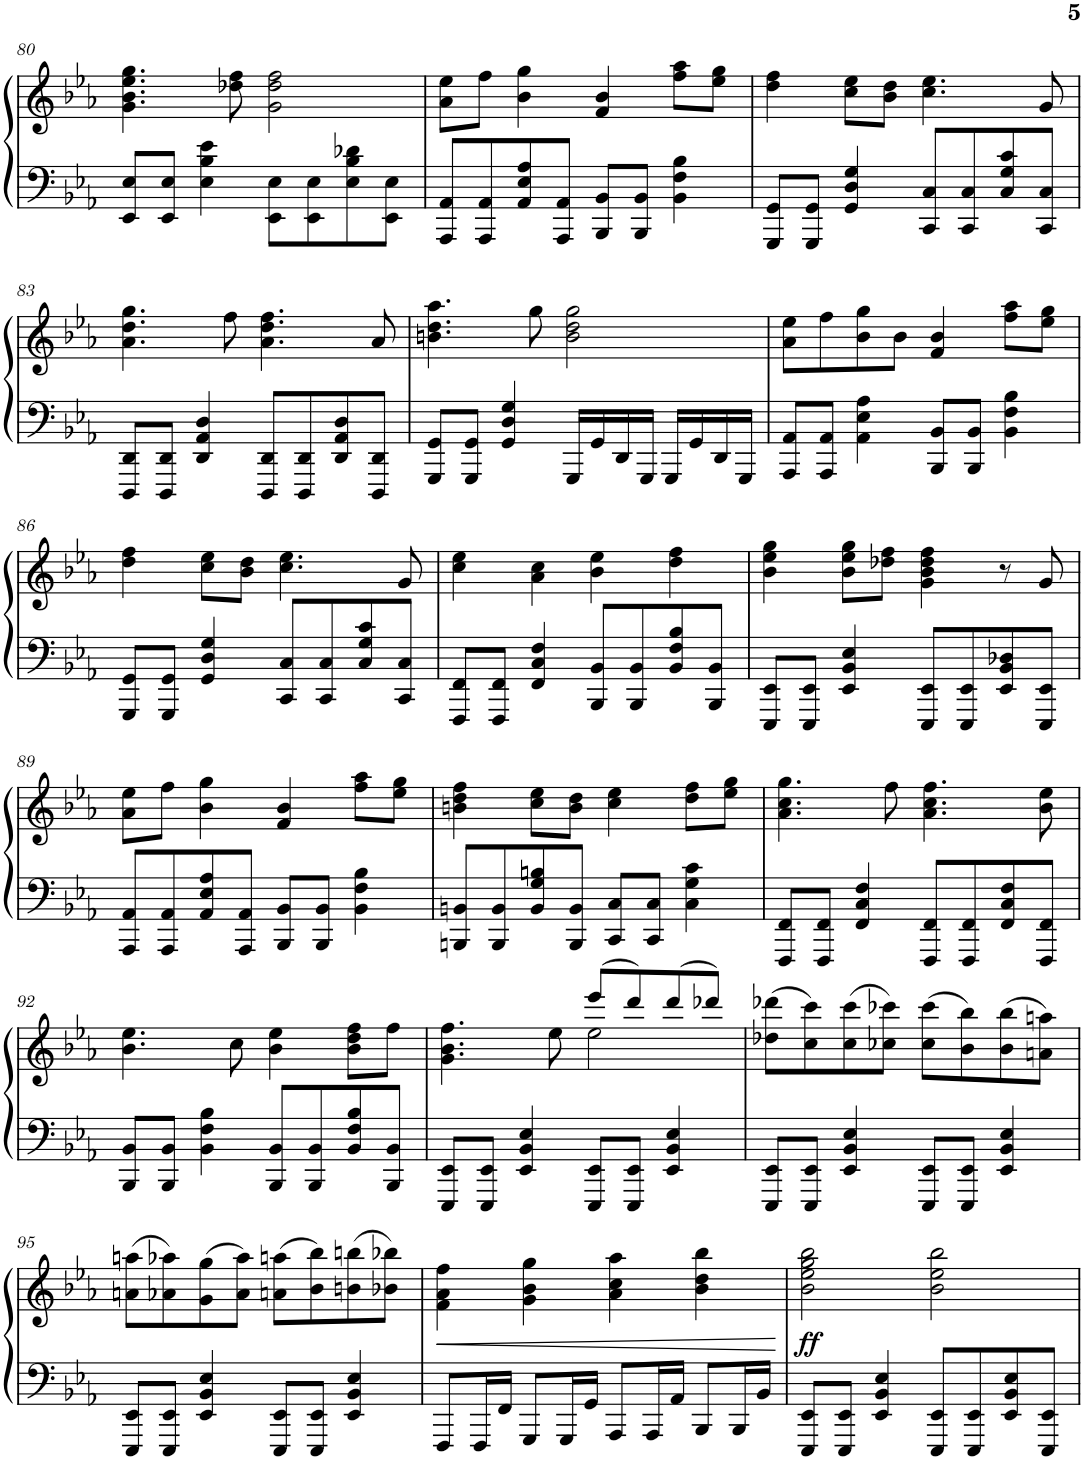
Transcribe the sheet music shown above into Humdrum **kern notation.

**kern	**kern	**dynam
*part1	*part1	*part1
*staff2	*staff1	*staff1/2
*I"Piano	*	*
*I'Pno.	*	*
!!LO:PB:g=z
*clefF4	*clefG2	*
*k[b-e-a-]	*k[b-e-a-]	*
*M4/4	*M4/4	*
=80	=80	=80
8EE-/ 8E-/L	4.g\ 4.b-\ 4.ee-\ 4.gg\	.
8EE-/ 8E-/J	.	.
4E-\ 4B-\ 4e-\	.	.
.	8dd-X\ 8ff\	.
8EE-\ 8E-\L	2g\ 2dd-\ 2ff\	.
8EE-\ 8E-\	.	.
8E-\ 8B-\ 8d-X\	.	.
8EE-\ 8E-\J	.	.
=81	=81	=81
8AAA-/ 8AA-/L	8a-\ 8ee-\L	.
8AAA-/ 8AA-/	8ff\J	.
8AA-/ 8E-/ 8A-/	4b-\ 4gg\	.
8AAA-/ 8AA-/J	.	.
8BBB-/ 8BB-/L	4f/ 4b-/	.
8BBB-/ 8BB-/J	.	.
4BB-\ 4F\ 4B-\	8ff\ 8aa-\L	.
.	8ee-\ 8gg\J	.
=82	=82	=82
8GGG/ 8GG/L	4dd\ 4ff\	.
8GGG/ 8GG/J	.	.
4GG/ 4D/ 4G/	8cc\ 8ee-\L	.
.	8b-\ 8dd\J	.
8CC/ 8C/L	4.cc\ 4.ee-\	.
8CC/ 8C/	.	.
8C/ 8G/ 8c/	.	.
8CC/ 8C/J	8g/	.
!!LO:LB:g=z
=83	=83	=83
8DDD/ 8DD/L	4.a-\ 4.dd\ 4.gg\	.
8DDD/ 8DD/J	.	.
4DD/ 4AA-/ 4D/	.	.
.	8ff\	.
8DDD/ 8DD/L	4.a-\ 4.dd\ 4.ff\	.
8DDD/ 8DD/	.	.
8DD/ 8AA-/ 8D/	.	.
8DDD/ 8DD/J	8a-/	.
=84	=84	=84
8GGG/ 8GG/L	4.bn\ 4.dd\ 4.aa-\	.
8GGG/ 8GG/J	.	.
4GG/ 4D/ 4G/	.	.
.	8gg\	.
16GGG/LL	2b\ 2dd\ 2gg\	.
16GG/	.	.
16DD/	.	.
16GGG/JJ	.	.
16GGG/LL	.	.
16GG/	.	.
16DD/	.	.
16GGG/JJ	.	.
=85	=85	=85
8AAA-/ 8AA-/L	8a-\ 8ee-\L	.
8AAA-/ 8AA-/J	8ff\	.
4AA-\ 4E-\ 4A-\	8b-\ 8gg\	.
.	8b-\J	.
8BBB-/ 8BB-/L	4f/ 4b-/	.
8BBB-/ 8BB-/J	.	.
4BB-\ 4F\ 4B-\	8ff\ 8aa-\L	.
.	8ee-\ 8gg\J	.
!!LO:LB:g=z
=86	=86	=86
8GGG/ 8GG/L	4dd\ 4ff\	.
8GGG/ 8GG/J	.	.
4GG/ 4D/ 4G/	8cc\ 8ee-\L	.
.	8b-\ 8dd\J	.
8CC/ 8C/L	4.cc\ 4.ee-\	.
8CC/ 8C/	.	.
8C/ 8G/ 8c/	.	.
8CC/ 8C/J	8g/	.
=87	=87	=87
8FFF/ 8FF/L	4cc\ 4ee-\	.
8FFF/ 8FF/J	.	.
4FF/ 4C/ 4F/	4a-\ 4cc\	.
8BBB-/ 8BB-/L	4b-\ 4ee-\	.
8BBB-/ 8BB-/	.	.
8BB-/ 8F/ 8B-/	4dd\ 4ff\	.
8BBB-/ 8BB-/J	.	.
=88	=88	=88
8EEE-/ 8EE-/L	4b-\ 4ee-\ 4gg\	.
8EEE-/ 8EE-/J	.	.
4EE-/ 4BB-/ 4E-/	8b-\ 8ee-\ 8gg\L	.
.	8dd-X\ 8ff\J	.
8EEE-/ 8EE-/L	4g\ 4b-\ 4dd-\ 4ff\	.
8EEE-/ 8EE-/	.	.
8EE-/ 8BB-/ 8D-X/	8r	.
8EEE-/ 8EE-/J	8g/	.
!!LO:LB:g=z
=89	=89	=89
8AAA-/ 8AA-/L	8a-\ 8ee-\L	.
8AAA-/ 8AA-/	8ff\J	.
8AA-/ 8E-/ 8A-/	4b-\ 4gg\	.
8AAA-/ 8AA-/J	.	.
8BBB-/ 8BB-/L	4f/ 4b-/	.
8BBB-/ 8BB-/J	.	.
4BB-\ 4F\ 4B-\	8ff\ 8aa-\L	.
.	8ee-\ 8gg\J	.
=90	=90	=90
8BBBn/ 8BBn/L	4bn\ 4dd\ 4ff\	.
8BBB/ 8BB/	.	.
8BB/ 8G/ 8Bn/	8cc\ 8ee-\L	.
8BBB/ 8BB/J	8b\ 8dd\J	.
8CC/ 8C/L	4cc\ 4ee-\	.
8CC/ 8C/J	.	.
4C\ 4G\ 4c\	8dd\ 8ff\L	.
.	8ee-\ 8gg\J	.
=91	=91	=91
8FFF/ 8FF/L	4.a-\ 4.cc\ 4.gg\	.
8FFF/ 8FF/J	.	.
4FF/ 4C/ 4F/	.	.
.	8ff\	.
8FFF/ 8FF/L	4.a-\ 4.cc\ 4.ff\	.
8FFF/ 8FF/	.	.
8FF/ 8C/ 8F/	.	.
8FFF/ 8FF/J	8b-\ 8ee-\	.
!!LO:LB:g=z
=92	=92	=92
8BBB-/ 8BB-/L	4.b-\ 4.ee-\	.
8BBB-/ 8BB-/J	.	.
4BB-\ 4F\ 4B-\	.	.
.	8cc\	.
8BBB-/ 8BB-/L	4b-\ 4ee-\	.
8BBB-/ 8BB-/	.	.
8BB-/ 8F/ 8B-/	8b-\ 8dd\ 8ff\L	.
8BBB-/ 8BB-/J	8ff\J	.
=93	=93	=93
*	*^	*
8EEE-/ 8EE-/L	4.g\ 4.b-\ 4.ff\	2ryy	.
8EEE-/ 8EE-/J	.	.	.
4EE-/ 4BB-/ 4E-/	.	.	.
.	8ee-\	.	.
8EEE-/ 8EE-/L	(8eee-/L	2ee-\	.
8EEE-/ 8EE-/J	8ddd/)	.	.
4EE-/ 4BB-/ 4E-/	(8ddd/	.	.
.	8ddd-X/J)	.	.
*	*v	*v	*
=94	=94	=94
8EEE-/ 8EE-/L	(8dd-X\ 8ddd-X\L	.
8EEE-/ 8EE-/J	8cc\ 8ccc\)	.
4EE-/ 4BB-/ 4E-/	(8cc\ 8ccc\	.
.	8cc-X\ 8ccc-X\J)	.
8EEE-/ 8EE-/L	(8cc-\ 8ccc-\L	.
8EEE-/ 8EE-/J	8b-\ 8bb-\)	.
4EE-/ 4BB-/ 4E-/	(8b-\ 8bb-\	.
.	8an\ 8aan\J)	.
!!LO:LB:g=z
=95	=95	=95
8EEE-/ 8EE-/L	(8an\ 8aan\L	.
8EEE-/ 8EE-/J	8a-X\ 8aa-X\)	.
4EE-/ 4BB-/ 4E-/	(8g\ 8gg\	.
.	8a-\ 8aa-\J)	.
8EEE-/ 8EE-/L	(8an\ 8aan\L	.
8EEE-/ 8EE-/J	8b-\ 8bb-\)	.
4EE-/ 4BB-/ 4E-/	(8bn\ 8bbn\	.
.	8b-X\ 8bb-X\J)	.
=96	=96	=96
!	!	!LO:HP:b
8FFF/L	4f\ 4a-\ 4ff\	<
16FFF/L	.	.
16FF/JJ	.	.
8GGG/L	4g\ 4b-\ 4gg\	.
16GGG/L	.	.
16GG/JJ	.	.
8AAA-/L	4a-\ 4cc\ 4aa-\	.
16AAA-/L	.	.
16AA-/JJ	.	.
8BBB-/L	4b-\ 4dd\ 4bb-\	.
16BBB-/L	.	.
16BB-/JJ	.	.
.	.	[
=97	=97	=97
!	!	!LO:DY:b
8EEE-/ 8EE-/L	2b-\ 2ee-\ 2gg\ 2bb-\	ff
8EEE-/ 8EE-/J	.	.
4EE-/ 4BB-/ 4E-/	.	.
8EEE-/ 8EE-/L	2b-\ 2ee-\ 2bb-\	.
8EEE-/ 8EE-/	.	.
8EE-/ 8BB-/ 8E-/	.	.
8EEE-/ 8EE-/J	.	.
=	=	=
*-	*-	*-
